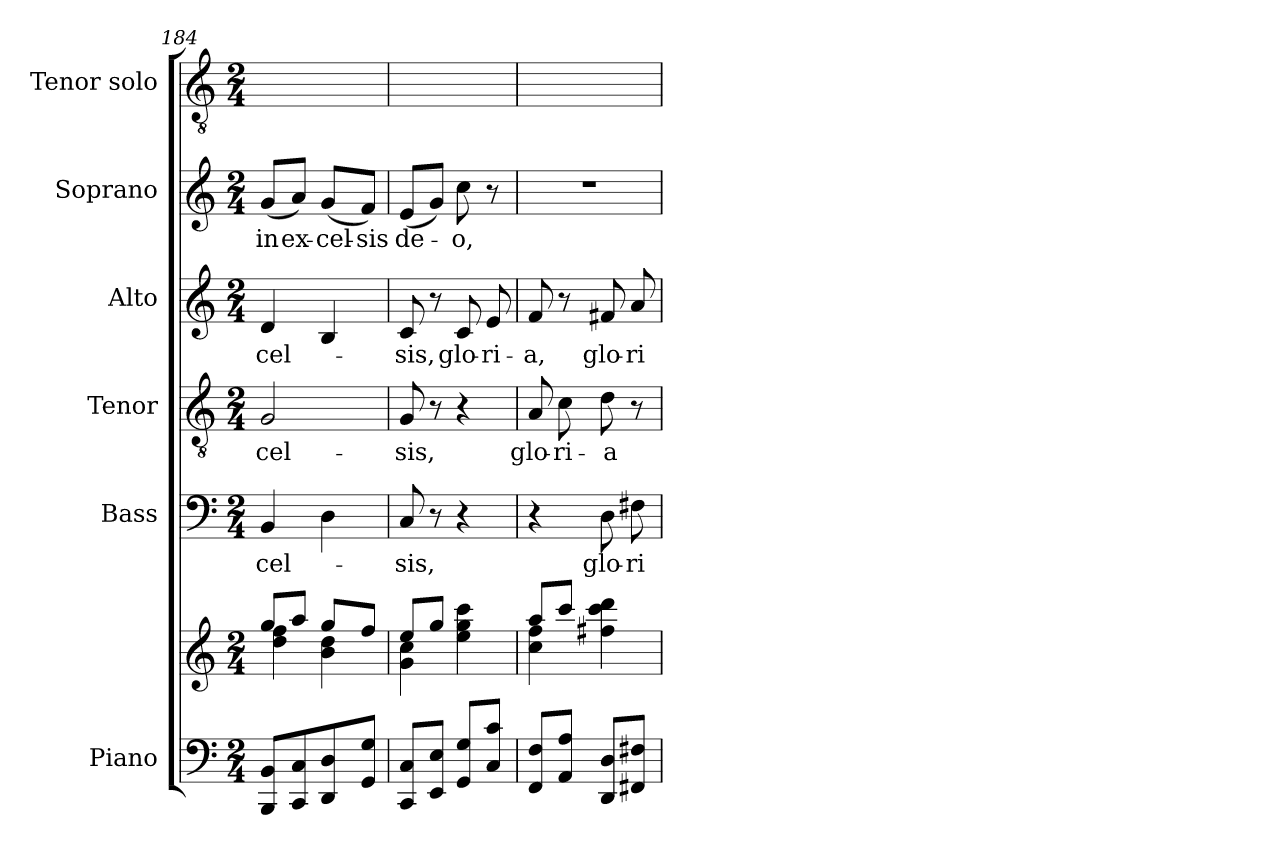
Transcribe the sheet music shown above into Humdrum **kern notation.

**kern	**kern	**kern	**text	**kern	**text	**kern	**text	**kern	**text	**kern
*part6	*part6	*part5	*part5	*part4	*part4	*part3	*part3	*part2	*part2	*part1
*staff7	*staff6	*staff5	*staff5	*staff4	*staff4	*staff3	*staff3	*staff2	*staff2	*staff1
*I"Piano	*	*I"Bass	*	*I"Tenor	*	*I"Alto	*	*I"Soprano	*	*I"Tenor solo
*I'Pno.	*	*I'B.	*	*I'T.	*	*I'A.	*	*I'S.	*	*I'T.s
!!LO:LB:g=z
*clefF4	*clefG2	*clefF4	*	*clefGv2	*	*clefG2	*	*clefG2	*	*clefGv2
*k[]	*k[]	*k[]	*	*k[]	*	*k[]	*	*k[]	*	*k[]
*M2/4	*M2/4	*M2/4	*	*M2/4	*	*M2/4	*	*M2/4	*	*M2/4
=184	=184	=184	=184	=184	=184	=184	=184	=184	=184	=184
*	*^	*	*	*	*	*	*	*	*	*
!	!	!	!	!LO:LY:b	!	!LO:LY:b	!	!LO:LY:b	!	!LO:LY:b	!
8BBB/ 8BB/L	8gg/L	4dd\ 4ff\	4BB/	-cel-	2G/	-cel-	4d/	-cel-	(<8g/L	in	2ryy
!	!	!	!	!	!	!	!	!	!	!LO:LY:b	!
8CC/ 8C/	8aa/J	.	.	.	.	.	.	.	8a/J)	ex-	.
!	!	!	!	!	!	!	!	!	!	!LO:LY:b	!
8DD/ 8D/	8gg/L	4b\ 4dd\	4D\	.	.	.	4B/	.	(<8g/L	-cel-	.
!	!	!	!	!	!	!	!	!	!	!LO:LY:b	!
8GG/ 8G/J	8ff/J	.	.	.	.	.	.	.	8f/J)	-sis	.
=185	=185	=185	=185	=185	=185	=185	=185	=185	=185	=185	=185
!	!	!	!	!LO:LY:b	!	!LO:LY:b	!	!LO:LY:b	!	!LO:LY:b	!
8CC/ 8C/L	8ee/L	4g\ 4cc\	8C/	-sis,	8G/	-sis,	8c/	-sis,	(<8e/L	de-	2ryy
8EE/ 8E/J	8gg/J	.	8r	.	8r	.	8r	.	8g/J)	.	.
!	!	!	!	!	!	!	!	!LO:LY:b	!	!LO:LY:b	!
8GG/ 8G/L	4ee\ 4gg\ 4ccc\	4ryy	4r	.	4r	.	8c/	glo-	8cc\	-o,	.
!	!	!	!	!	!	!	!	!LO:LY:b	!	!	!
8C/ 8c/J	.	.	.	.	.	.	8e/	-ri-	8r	.	.
=186	=186	=186	=186	=186	=186	=186	=186	=186	=186	=186	=186
!	!	!	!	!	!	!LO:LY:b	!	!LO:LY:b	!	!	!
8FF/ 8F/L	8aa/L	4cc\ 4ff\	4r	.	8A/	glo-	8f/	-a,	2r	.	2ryy
!	!	!	!	!	!	!LO:LY:b	!	!	!	!	!
8AA/ 8A/J	8ccc/J	.	.	.	8c\	-ri-	8r	.	.	.	.
!	!	!	!	!LO:LY:b	!	!LO:LY:b	!	!LO:LY:b	!	!	!
8DD/ 8D/L	4ff#X\ 4ccc\ 4ddd\	4ryy	8D\	glo-	8d\	-a	8f#X/	glo-	.	.	.
!	!	!	!	!LO:LY:b	!	!	!	!LO:LY:b	!	!	!
8FF#X/ 8F#X/J	.	.	8F#X\	-ri-	8r	.	8a/	-ri-	.	.	.
*	*v	*v	*	*	*	*	*	*	*	*	*
=	=	=	=	=	=	=	=	=	=	=
*-	*-	*-	*-	*-	*-	*-	*-	*-	*-	*-
